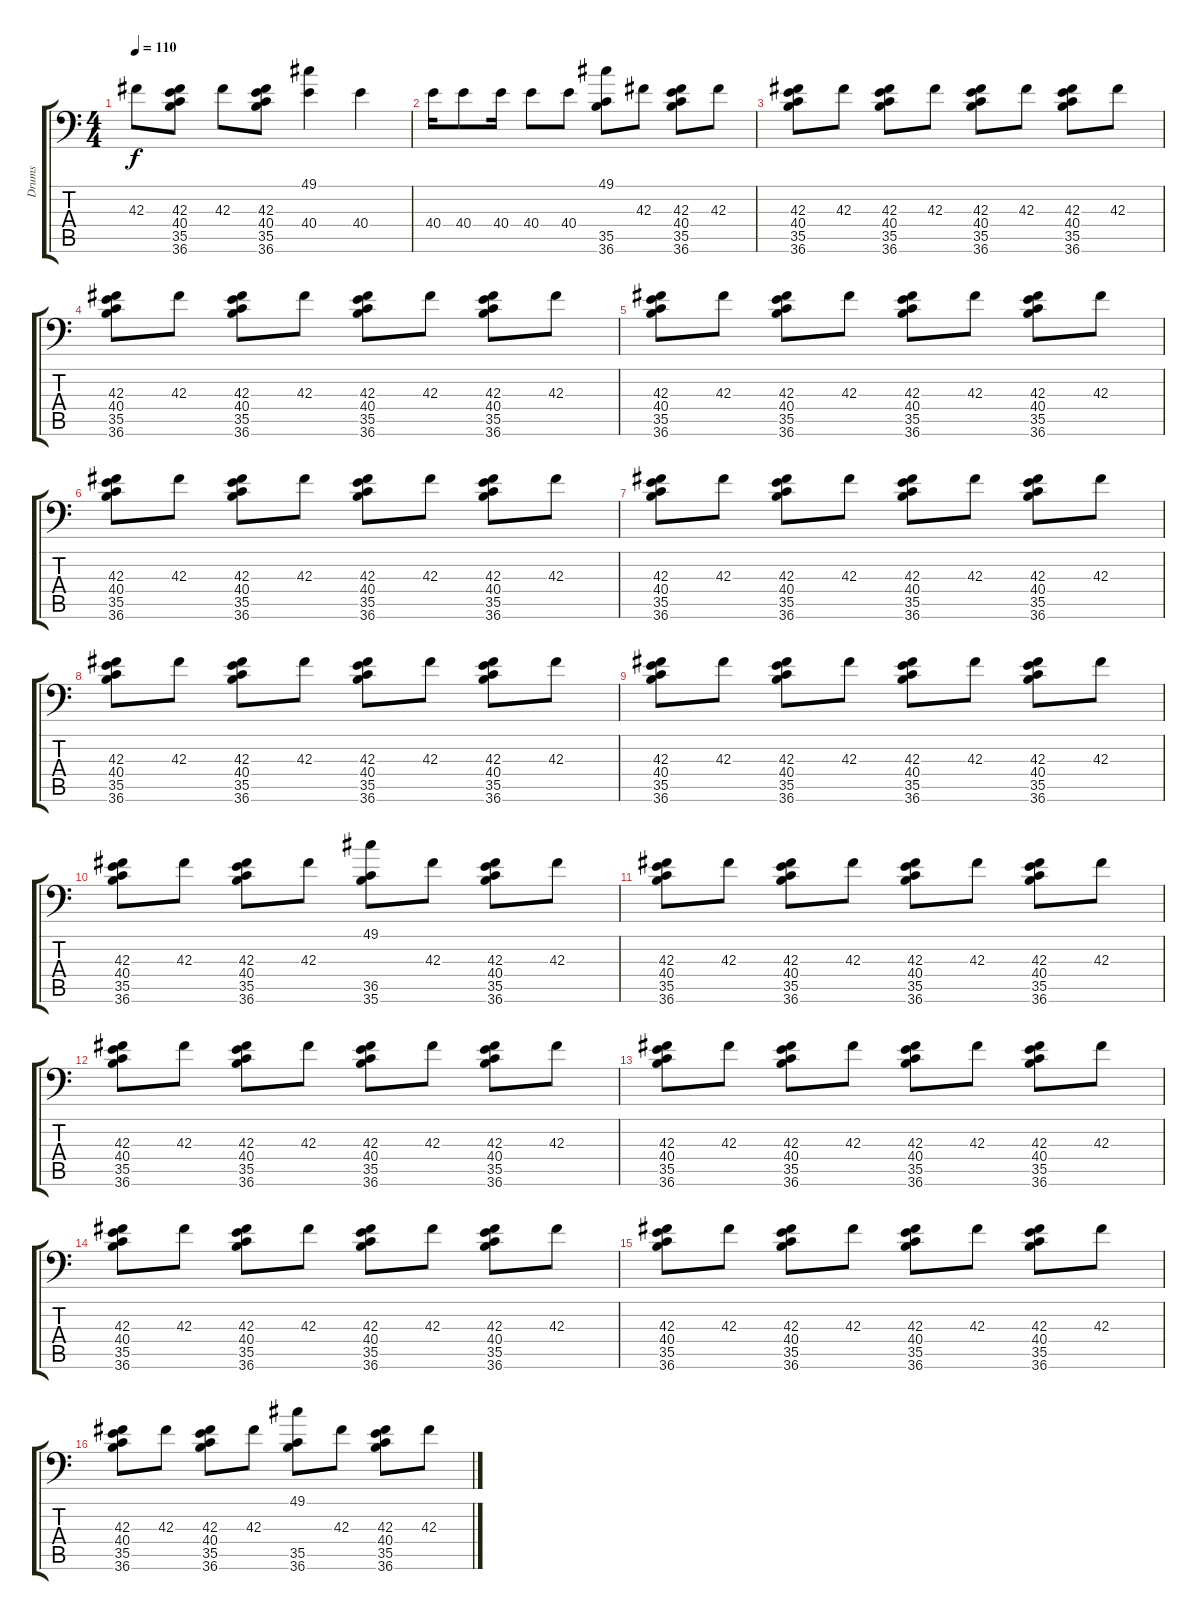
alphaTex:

\track ("Drums" "Drums") {instrument acousticgrandpiano}
\staff {score tabs}
\tuning (C-1 C-1 C-1 C-1 C-1 C-1) {hide}
\ts (4 4)
\tempo 110
\clef f4
\ks c
42.3.8{dy f} (42.3 40.4 35.5 36.6).8 42.3.8 (42.3 40.4 35.5 36.6).8 (49.1 40.4).4 40.4.4 |
40.4.16 40.4.8 40.4.16 40.4.8 40.4.8 (49.1 35.5 36.6).8 42.3.8 (42.3 40.4 35.5 36.6).8 42.3.8 |
(42.3 40.4 35.5 36.6).8 42.3.8 (42.3 40.4 35.5 36.6).8 42.3.8 (42.3 40.4 35.5 36.6).8 42.3.8 (42.3 40.4 35.5 36.6).8 42.3.8 |
(42.3 40.4 35.5 36.6).8 42.3.8 (42.3 40.4 35.5 36.6).8 42.3.8 (42.3 40.4 35.5 36.6).8 42.3.8 (42.3 40.4 35.5 36.6).8 42.3.8 |
(42.3 40.4 35.5 36.6).8 42.3.8 (42.3 40.4 35.5 36.6).8 42.3.8 (42.3 40.4 35.5 36.6).8 42.3.8 (42.3 40.4 35.5 36.6).8 42.3.8 |
(42.3 40.4 35.5 36.6).8 42.3.8 (42.3 40.4 35.5 36.6).8 42.3.8 (42.3 40.4 35.5 36.6).8 42.3.8 (42.3 40.4 35.5 36.6).8 42.3.8 |
(42.3 40.4 35.5 36.6).8 42.3.8 (42.3 40.4 35.5 36.6).8 42.3.8 (42.3 40.4 35.5 36.6).8 42.3.8 (42.3 40.4 35.5 36.6).8 42.3.8 |
(42.3 40.4 35.5 36.6).8 42.3.8 (42.3 40.4 35.5 36.6).8 42.3.8 (42.3 40.4 35.5 36.6).8 42.3.8 (42.3 40.4 35.5 36.6).8 42.3.8 |
(42.3 40.4 35.5 36.6).8 42.3.8 (42.3 40.4 35.5 36.6).8 42.3.8 (42.3 40.4 35.5 36.6).8 42.3.8 (42.3 40.4 35.5 36.6).8 42.3.8 |
(42.3 40.4 35.5 36.6).8 42.3.8 (42.3 40.4 35.5 36.6).8 42.3.8 (49.1 36.5 35.6).8 42.3.8 (42.3 40.4 35.5 36.6).8 42.3.8 |
(42.3 40.4 35.5 36.6).8 42.3.8 (42.3 40.4 35.5 36.6).8 42.3.8 (42.3 40.4 35.5 36.6).8 42.3.8 (42.3 40.4 35.5 36.6).8 42.3.8 |
(42.3 40.4 35.5 36.6).8 42.3.8 (42.3 40.4 35.5 36.6).8 42.3.8 (42.3 40.4 35.5 36.6).8 42.3.8 (42.3 40.4 35.5 36.6).8 42.3.8 |
(42.3 40.4 35.5 36.6).8 42.3.8 (42.3 40.4 35.5 36.6).8 42.3.8 (42.3 40.4 35.5 36.6).8 42.3.8 (42.3 40.4 35.5 36.6).8 42.3.8 |
(42.3 40.4 35.5 36.6).8 42.3.8 (42.3 40.4 35.5 36.6).8 42.3.8 (42.3 40.4 35.5 36.6).8 42.3.8 (42.3 40.4 35.5 36.6).8 42.3.8 |
(42.3 40.4 35.5 36.6).8 42.3.8 (42.3 40.4 35.5 36.6).8 42.3.8 (42.3 40.4 35.5 36.6).8 42.3.8 (42.3 40.4 35.5 36.6).8 42.3.8 |
(42.3 40.4 35.5 36.6).8 42.3.8 (42.3 40.4 35.5 36.6).8 42.3.8 (49.1 35.5 36.6).8 42.3.8 (42.3 40.4 35.5 36.6).8 42.3.8
